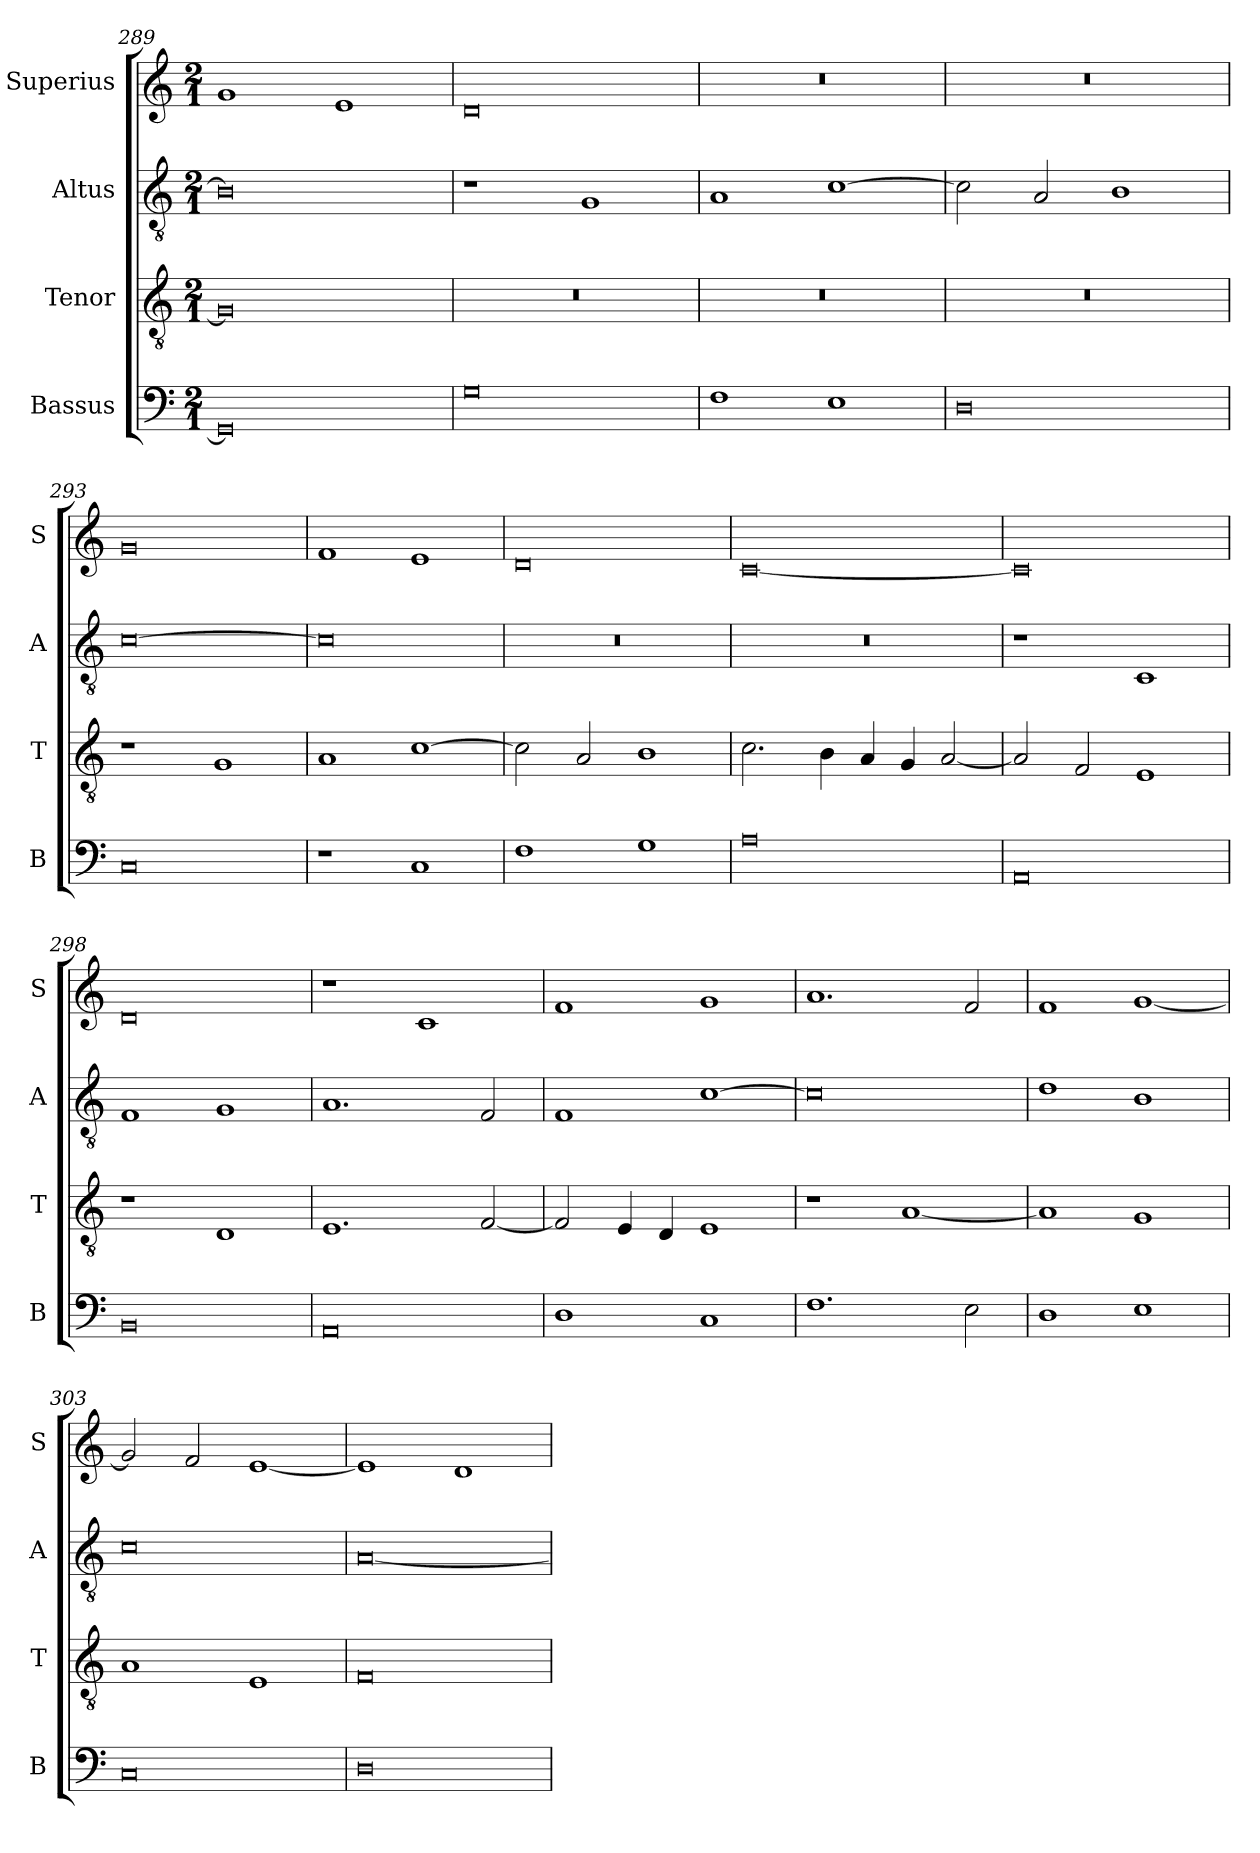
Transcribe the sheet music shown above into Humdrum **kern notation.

**kern	**kern	**kern	**kern
*part4	*part3	*part2	*part1
*staff4	*staff3	*staff2	*staff1
*I"Bassus	*I"Tenor	*I"Altus	*I"Superius
*I'B	*I'T	*I'A	*I'S
*clefF4	*clefGv2	*clefGv2	*clefG2
*k[]	*k[]	*k[]	*k[]
*M2/1	*M2/1	*M2/1	*M2/1
=289	=289	=289	=289
0GG]	0G]	0B]	1g
.	.	.	1e
=290	=290	=290	=290
0G	0r	1r	0d
.	.	1G	.
=291	=291	=291	=291
1F	0r	1A	0r
1E	.	[1c	.
=292	=292	=292	=292
0D	0r	2c\]	0r
.	.	2A/	.
.	.	1B	.
=293	=293	=293	=293
0C	1r	[0c	0g
.	1G	.	.
=294	=294	=294	=294
1r	1A	0c]	1f
1C	[1c	.	1e
=295	=295	=295	=295
1F	2c\]	0r	0d
.	2A/	.	.
1G	1B	.	.
=296	=296	=296	=296
0A	2.c\	0r	[0c
.	4B\	.	.
.	4A/	.	.
.	4G/	.	.
.	[2A/	.	.
=297	=297	=297	=297
0AA	2A/]	1r	0c]
.	2F/	.	.
.	1E	1C	.
=298	=298	=298	=298
0BB	1r	1F	0d
.	1D	1G	.
=299	=299	=299	=299
0AA	1.E	1.A	1r
.	.	.	1c
.	[2F/	2F/	.
=300	=300	=300	=300
1D	2F/]	1F	1f
.	4E/	.	.
.	4D/	.	.
1C	1E	[1c	1g
=301	=301	=301	=301
1.F	1r	0c]	1.a
.	[1A	.	.
2E\	.	.	2f/
=302	=302	=302	=302
1D	1A]	1d	1f
1E	1G	1B	[1g
=303	=303	=303	=303
0C	1A	0c	2g/]
.	.	.	2f/
.	1E	.	[1e
=304	=304	=304	=304
0D	0F	[0A	1e]
.	.	.	1d
=	=	=	=
*-	*-	*-	*-
